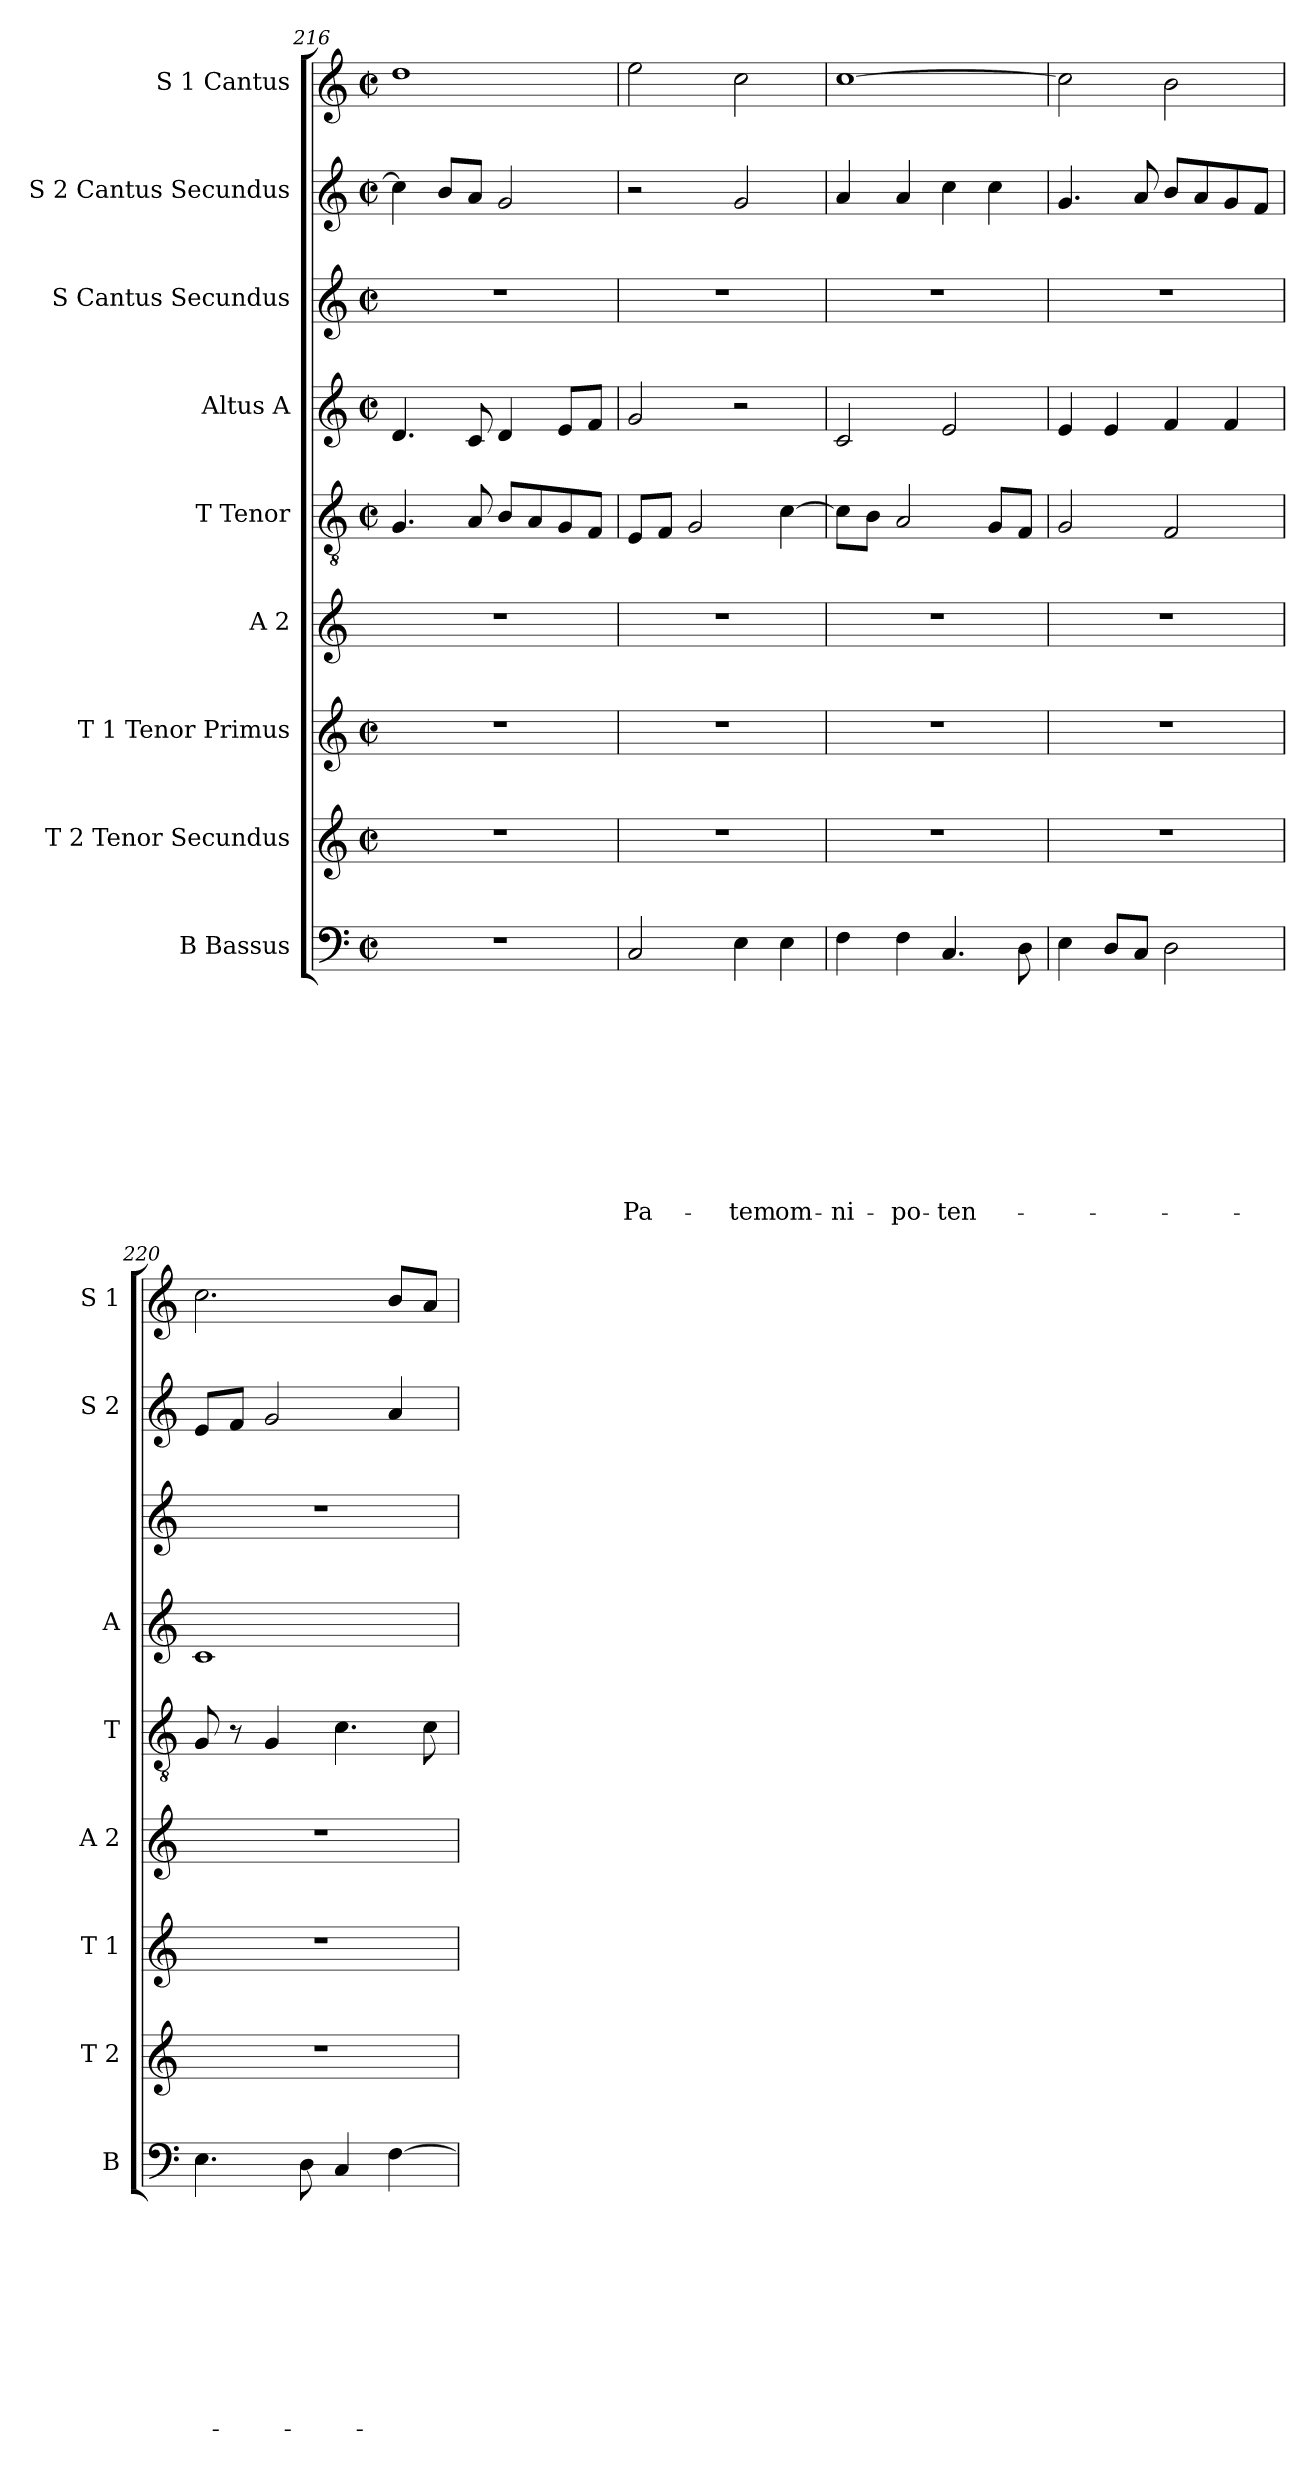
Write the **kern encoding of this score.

**kern	**text	**text	**text	**text	**text	**text	**text	**text	**text	**text	**kern	**kern	**kern	**kern	**kern	**kern	**kern	**kern
*part9	*part9	*part9	*part9	*part9	*part9	*part9	*part9	*part9	*part9	*part9	*part8	*part7	*part6	*part5	*part4	*part3	*part2	*part1
*staff9	*staff9	*staff9	*staff9	*staff9	*staff9	*staff9	*staff9	*staff9	*staff9	*staff9	*staff8	*staff7	*staff6	*staff5	*staff4	*staff3	*staff2	*staff1
*I"B Bassus	*	*	*	*	*	*	*	*	*	*	*I"T 2 Tenor Secundus	*I"T 1 Tenor Primus	*I"A 2	*I"T Tenor	*I"Altus A	*I"S Cantus Secundus	*I"S 2 Cantus Secundus	*I"S 1 Cantus
*I'B	*	*	*	*	*	*	*	*	*	*	*I'T 2	*I'T 1	*I'A 2	*I'T	*I'A	*	*I'S 2	*I'S 1
*clefF4	*	*	*	*	*	*	*	*	*	*	*clefG2	*clefG2	*clefG2	*clefGv2	*clefG2	*clefG2	*clefG2	*clefG2
*k[]	*	*	*	*	*	*	*	*	*	*	*k[]	*k[]	*k[]	*k[]	*k[]	*k[]	*k[]	*k[]
*C:	*	*	*	*	*	*	*	*	*	*	*C:	*C:	*C:	*C:	*C:	*C:	*C:	*C:
*M2/2	*	*	*	*	*	*	*	*	*	*	*M2/2	*M2/2	*	*M2/2	*M2/2	*M2/2	*M2/2	*M2/2
*met(c|)	*	*	*	*	*	*	*	*	*	*	*met(c|)	*met(c|)	*	*met(c|)	*met(c|)	*met(c|)	*met(c|)	*met(c|)
=216	=216	=216	=216	=216	=216	=216	=216	=216	=216	=216	=216	=216	=216	=216	=216	=216	=216	=216
1r	.	.	.	.	.	.	.	.	.	.	1r	1r	1r	4.G/	4.d/	1r	4cc\]	1dd
.	.	.	.	.	.	.	.	.	.	.	.	.	.	.	.	.	8b/L	.
.	.	.	.	.	.	.	.	.	.	.	.	.	.	8A/	8c/	.	8a/J	.
.	.	.	.	.	.	.	.	.	.	.	.	.	.	8B/L	4d/	.	2g/	.
.	.	.	.	.	.	.	.	.	.	.	.	.	.	8A/	.	.	.	.
.	.	.	.	.	.	.	.	.	.	.	.	.	.	8G/	8e/L	.	.	.
.	.	.	.	.	.	.	.	.	.	.	.	.	.	8F/J	8f/J	.	.	.
=217	=217	=217	=217	=217	=217	=217	=217	=217	=217	=217	=217	=217	=217	=217	=217	=217	=217	=217
!	!	!	!	!	!	!	!	!	!	!LO:LY:b	!	!	!	!	!	!	!	!
2C/	.	.	.	.	.	.	.	.	.	Pa-	1r	1r	1r	8E/L	2g/	1r	2r	2ee\
.	.	.	.	.	.	.	.	.	.	.	.	.	.	8F/J	.	.	.	.
.	.	.	.	.	.	.	.	.	.	.	.	.	.	2G/	.	.	.	.
!	!	!	!	!	!	!	!	!	!	!LO:LY:b	!	!	!	!	!	!	!	!
4E\	.	.	.	.	.	.	.	.	.	-tem	.	.	.	.	2r	.	2g/	2cc\
!	!	!	!	!	!	!	!	!	!	!LO:LY:b	!	!	!	!	!	!	!	!
4E\	.	.	.	.	.	.	.	.	.	om-	.	.	.	[>4c\	.	.	.	.
=218	=218	=218	=218	=218	=218	=218	=218	=218	=218	=218	=218	=218	=218	=218	=218	=218	=218	=218
!	!	!	!	!	!	!	!	!	!	!LO:LY:b	!	!	!	!	!	!	!	!
4F\	.	.	.	.	.	.	.	.	.	-ni-	1r	1r	1r	8c\L]	2c/	1r	4a/	[<1cc
.	.	.	.	.	.	.	.	.	.	.	.	.	.	8B\J	.	.	.	.
!	!	!	!	!	!	!	!	!	!	!LO:LY:b	!	!	!	!	!	!	!	!
4F\	.	.	.	.	.	.	.	.	.	-po-	.	.	.	2A/	.	.	4a/	.
!	!	!	!	!	!	!	!	!	!	!LO:LY:b	!	!	!	!	!	!	!	!
4.C/	.	.	.	.	.	.	.	.	.	-ten-	.	.	.	.	2e/	.	4cc\	.
.	.	.	.	.	.	.	.	.	.	.	.	.	.	8G/L	.	.	4cc\	.
8D\	.	.	.	.	.	.	.	.	.	.	.	.	.	8F/J	.	.	.	.
!!LO:LB:g=z
=219	=219	=219	=219	=219	=219	=219	=219	=219	=219	=219	=219	=219	=219	=219	=219	=219	=219	=219
4E\	.	.	.	.	.	.	.	.	.	.	1r	1r	1r	2G/	4e/	1r	4.g/	2cc\]
8D/L	.	.	.	.	.	.	.	.	.	.	.	.	.	.	4e/	.	.	.
8C/J	.	.	.	.	.	.	.	.	.	.	.	.	.	.	.	.	8a/	.
2D\	.	.	.	.	.	.	.	.	.	.	.	.	.	2F/	4f/	.	8b/L	2b\
.	.	.	.	.	.	.	.	.	.	.	.	.	.	.	.	.	8a/	.
.	.	.	.	.	.	.	.	.	.	.	.	.	.	.	4f/	.	8g/	.
.	.	.	.	.	.	.	.	.	.	.	.	.	.	.	.	.	8f/J	.
=220	=220	=220	=220	=220	=220	=220	=220	=220	=220	=220	=220	=220	=220	=220	=220	=220	=220	=220
4.E\	.	.	.	.	.	.	.	.	.	.	1r	1r	1r	8G/	1c	1r	8e/L	2.cc\
.	.	.	.	.	.	.	.	.	.	.	.	.	.	8r	.	.	8f/J	.
.	.	.	.	.	.	.	.	.	.	.	.	.	.	4G/	.	.	2g/	.
8D\	.	.	.	.	.	.	.	.	.	.	.	.	.	.	.	.	.	.
4C/	.	.	.	.	.	.	.	.	.	.	.	.	.	4.c\	.	.	.	.
[>4F\	.	.	.	.	.	.	.	.	.	.	.	.	.	.	.	.	4a/	8b/L
.	.	.	.	.	.	.	.	.	.	.	.	.	.	8c\	.	.	.	8a/J
=	=	=	=	=	=	=	=	=	=	=	=	=	=	=	=	=	=	=
*-	*-	*-	*-	*-	*-	*-	*-	*-	*-	*-	*-	*-	*-	*-	*-	*-	*-	*-
